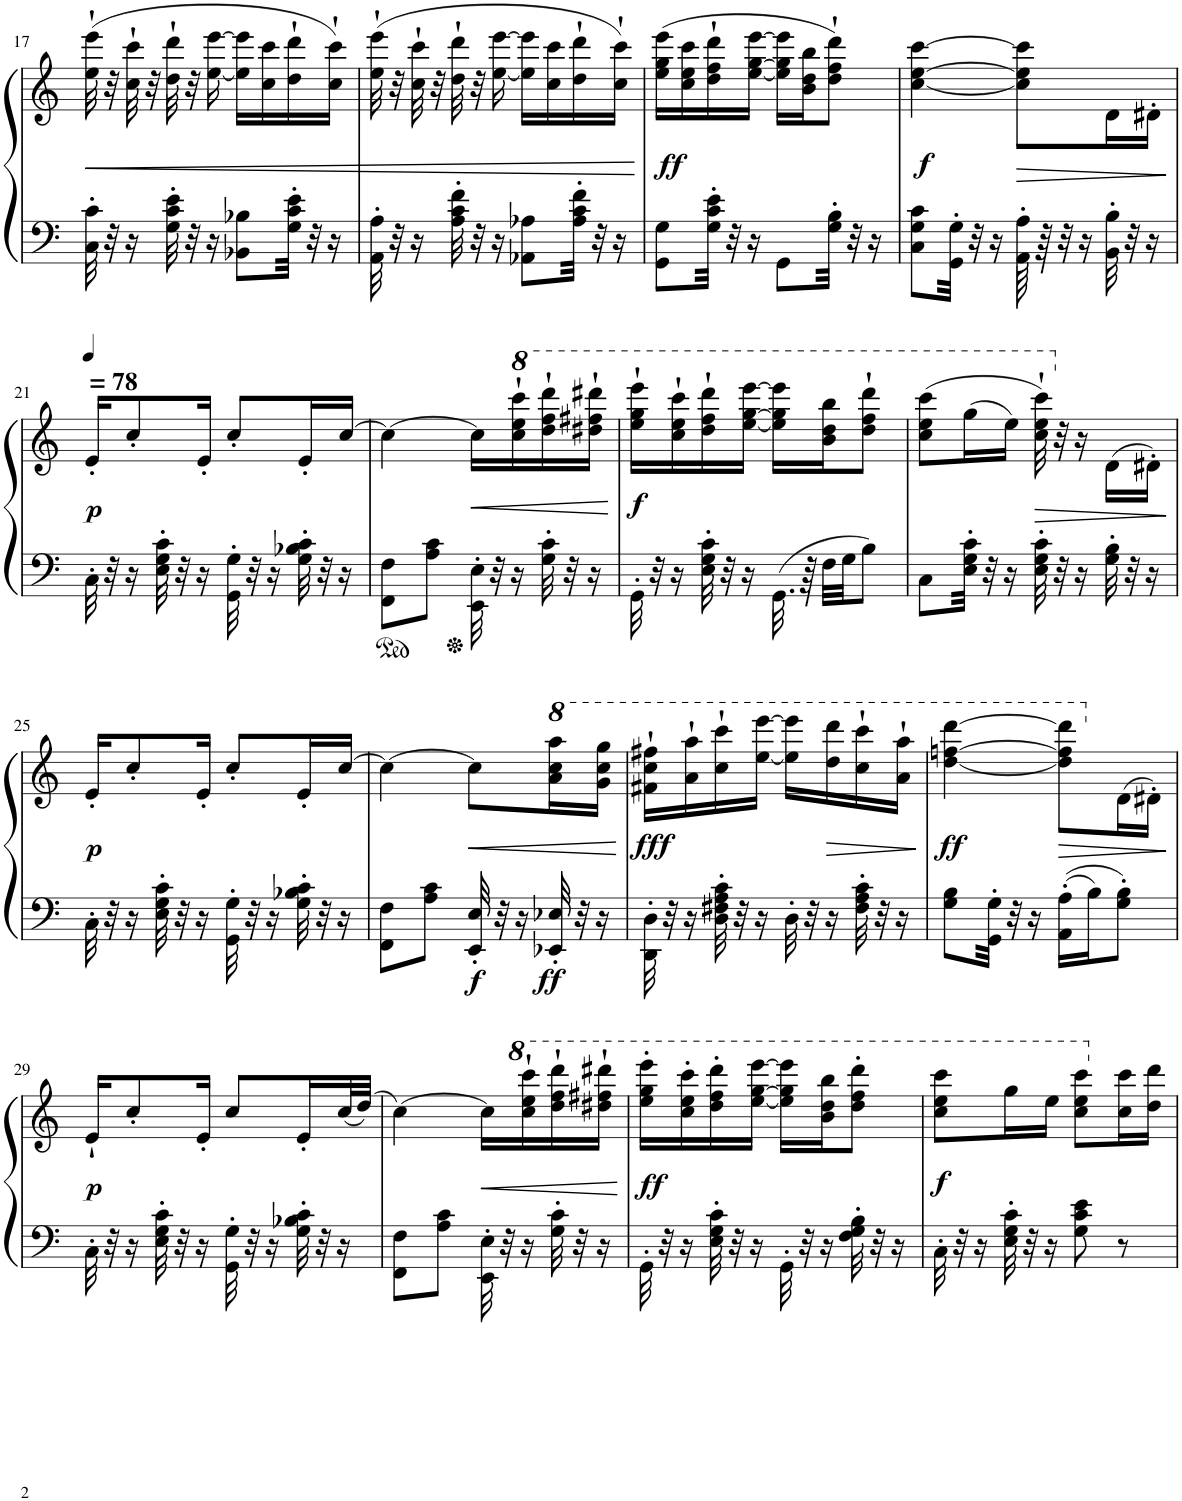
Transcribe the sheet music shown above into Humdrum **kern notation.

**kern	**kern	**dynam
*part1	*part1	*part1
*staff2	*staff1	*staff1/2
*I"Piano	*	*
*I'Pno.	*	*
!!LO:PB:g=z
*clefF4	*clefG2	*
*k[]	*k[]	*
*M2/4	*M2/4	*
=17	=17	=17
!	!	!LO:HP:b
32C\' 32c\'	(32ee\` 32eee\`	<
32r	32r	.
16r	32cc\` 32ccc\`	.
.	32r	.
32G\' 32c\' 32e\'	32dd\` 32ddd\`	.
32r	32r	.
16r	[<16ee\ [16eee\	.
8BB-X\ 8B-X\L	16ee\] 16eee\]LL	.
.	16cc\ 16ccc\	.
32G\' 32c\' 32e\'Jkk	16dd\` 16ddd\`	.
32r	.	.
16r	16cc\` 16ccc\`JJ)	.
=18	=18	=18
32AA\' 32A\'	(32ee\` 32eee\`	.
32r	32r	.
16r	32cc\` 32ccc\`	.
.	32r	.
32A\' 32c\' 32f\'	32dd\` 32ddd\`	.
32r	32r	.
16r	[<16ee\ [16eee\	.
8AA-X\ 8A-X\L	16ee\] 16eee\]LL	.
.	16cc\ 16ccc\	.
32A-\' 32c\' 32f\'Jkk	16dd\` 16ddd\`	.
32r	.	.
16r	16cc\` 16ccc\`JJ)	.
.	.	[
=19	=19	=19
!	!	!LO:DY:b
8GG\ 8G\L	(16ee\ 16gg\ 16eee\LL	ff
.	16cc\ 16ee\ 16ccc\	.
32G\' 32c\' 32e\'Jkk	16dd\` 16ff\` 16ddd\`	.
32r	.	.
16r	[<16ee\ [16gg\ [16eee\JJ	.
8GG\L	16ee\] 16gg\] 16eee\]LL	.
.	16b\ 16dd\ 16bb\J	.
32G\' 32B\'Jkk	8dd\` 8ff\` 8ddd\`J)	.
32r	.	.
16r	.	.
=20	=20	=20
!	!	!LO:DY:b
8C\ 8G\ 8c\L	[<4cc\ [4ee\ [4ccc\	f
32GG\' 32G\'Jkk	.	.
32r	.	.
16r	.	.
!	!	!LO:HP:b
64AA\' 64A\'	8cc\] 8ee\] 8ccc\]L	>
64r	.	.
32r	.	.
16r	.	.
32BB\' 32B\'	16d\L	.
32r	.	.
16r	16d#X'\JJ	.
.	.	]
!!LO:LB:g=z
=21	=21	=21
*	*MM78	*
!	!	!LO:DY:b
32C'\	16e'/KL	p
32r	.	.
16r	8cc'/	.
32E\' 32G\' 32c\'	.	.
32r	.	.
16r	16e'/Jk	.
32GG\' 32G\'	8cc'/L	.
32r	.	.
16r	.	.
32G\' 32B-X\' 32c\'	16e'/L	.
32r	.	.
16r	[16cc/JJ	.
=22	=22	=22
8FF\ 8F\L	4cc\_	.
8A\ 8c\J	.	.
!	!	!LO:HP:b
32EE\' 32E\'	16cc\LL]	<
32r	.	.
*	*8va	*
16r	16ccc\` 16eee\` 16cccc\`	.
32G\' 32c\'	16ddd\` 16fff\` 16dddd\`	.
32r	.	.
16r	16ddd#X\` 16fff#X\` 16dddd#X\`JJ	.
.	.	[
=23	=23	=23
!	!	!LO:DY:b
32GG'\	16eee\` 16ggg\` 16eeee\`LL	f
32r	.	.
16r	16ccc\` 16eee\` 16cccc\`	.
32E\' 32G\' 32c\'	16ddd\` 16fff\` 16dddd\`	.
32r	.	.
16r	[<16eee\ [16ggg\ [16eeee\JJ	.
32.GG\	16eee\] 16ggg\] 16eeee\]LL	.
64r	.	.
32F\LLL	16bb\ 16ddd\ 16bbb\J	.
32G\JJ	.	.
8B\J	8ddd\` 8fff\` 8dddd\`J	.
=24	=24	=24
8C\L	(8ccc\ 8eee\ 8cccc\L	.
32E\' 32G\' 32c\'Jkk	(16ggg\L	.
32r	.	.
16r	16eee\JJ)	.
!	!	!LO:HP:b
32E\' 32G\' 32c\'	32ccc\` 32eee\` 32cccc\`)	>
*	*X8va	*
32r	32r	.
16r	16r	.
32G\' 32B\'	(16d\LL	.
32r	.	.
16r	16d#X'\JJ)	.
.	.	]
!!LO:LB:g=z
=25	=25	=25
!	!	!LO:DY:b
32C'\	16e'/KL	p
32r	.	.
16r	8cc'/	.
32E\' 32G\' 32c\'	.	.
32r	.	.
16r	16e'/Jk	.
32GG\' 32G\'	8cc'/L	.
32r	.	.
16r	.	.
32G\' 32B-X\' 32c\'	16e'/L	.
32r	.	.
16r	[16cc/JJ	.
=26	=26	=26
8FF\ 8F\L	4cc\_	.
8A\ 8c\J	.	.
!	!	!LO:HP:b
!	!	!LO:DY:n=1:b=2
32EE/' 32E/'	8cc\L]	< f
32r	.	.
16r	.	.
*	*8va	*
!	!	!LO:DY:n=2:b=2
32EE-X/' 32E-X/'	16aa\ 16ccc\ 16aaa\L	ff
32r	.	.
16r	16gg\ 16ccc\ 16ggg\JJ	.
.	.	[
=27	=27	=27
!	!	!LO:DY:b
32DD\' 32D\'	16ff#X\` 16ccc\` 16fff#X\`LL	fff
32r	.	.
16r	16aa\` 16aaa\`	.
32D\' 32F#X\' 32A\' 32c\'	16ccc\` 16cccc\`	.
32r	.	.
16r	[<16eee\ [16eeee\JJ	.
32D'\	16eee\] 16eeee\]LL	.
32r	.	.
!	!	!LO:HP:b
16r	16ddd\ 16dddd\	>
32F#\' 32A\' 32c\'	16ccc\` 16cccc\`	.
32r	.	.
16r	16aa\` 16aaa\`JJ	.
.	.	]
=28	=28	=28
!	!	!LO:DY:b
8G\ 8B\L	[<4ddd\ [4fffn\ [4dddd\	ff
32GG\' 32G\'Jkk	.	.
32r	.	.
16r	.	.
!	!	!LO:HP:b
16AA\' 16A\'LL	8ddd\] 8fff\] 8dddd\]L	>
16B\J	.	.
*	*X8va	*
8G\' 8B\'J	(16d\L	.
.	16d#X'\JJ)	.
.	.	]
!!LO:LB:g=z
=29	=29	=29
!	!	!LO:DY:b
32C'\	16e`/KL	p
32r	.	.
16r	8cc'/	.
32E\' 32G\' 32c\'	.	.
32r	.	.
16r	16e'/Jk	.
32GG\' 32G\'	8cc/L	.
32r	.	.
16r	.	.
32G\' 32B-X\' 32c\'	16e'/L	.
32r	.	.
16r	(32cc/L	.
.	(32dd/JJJ)	.
=30	=30	=30
8FF\ 8F\L	[4cc\)	.
8A\ 8c\J	.	.
!	!	!LO:HP:b
32EE\' 32E\'	16cc\LL]	<
32r	.	.
*	*8va	*
16r	16ccc\` 16eee\` 16cccc\`	.
32G\' 32c\'	16ddd\` 16fff\` 16dddd\`	.
32r	.	.
16r	16ddd#X\` 16fff#X\` 16dddd#X\`JJ	.
.	.	[
=31	=31	=31
!	!	!LO:DY:b
32GG'\	16eee\' 16ggg\' 16eeee\'LL	ff
32r	.	.
16r	16ccc\' 16eee\' 16cccc\'	.
32E\' 32G\' 32c\'	16ddd\' 16fff\' 16dddd\'	.
32r	.	.
16r	[<16eee\ [16ggg\ [16eeee\JJ	.
32GG'\	16eee\] 16ggg\] 16eeee\]LL	.
32r	.	.
16r	16bb\ 16ddd\ 16bbb\J	.
32F\' 32G\' 32B\'	8ddd\' 8fff\' 8dddd\'J	.
32r	.	.
16r	.	.
=32	=32	=32
!	!	!LO:DY:b
32C'\	8ccc\ 8eee\ 8cccc\L	f
32r	.	.
16r	.	.
32E\' 32G\' 32c\'	16ggg\L	.
32r	.	.
16r	16eee\JJ	.
8G\ 8c\ 8e\	8ccc\ 8eee\ 8cccc\L	.
*	*X8va	*
8r	16cc\ 16ccc\L	.
.	16dd\ 16ddd\JJ	.
=	=	=
*-	*-	*-
